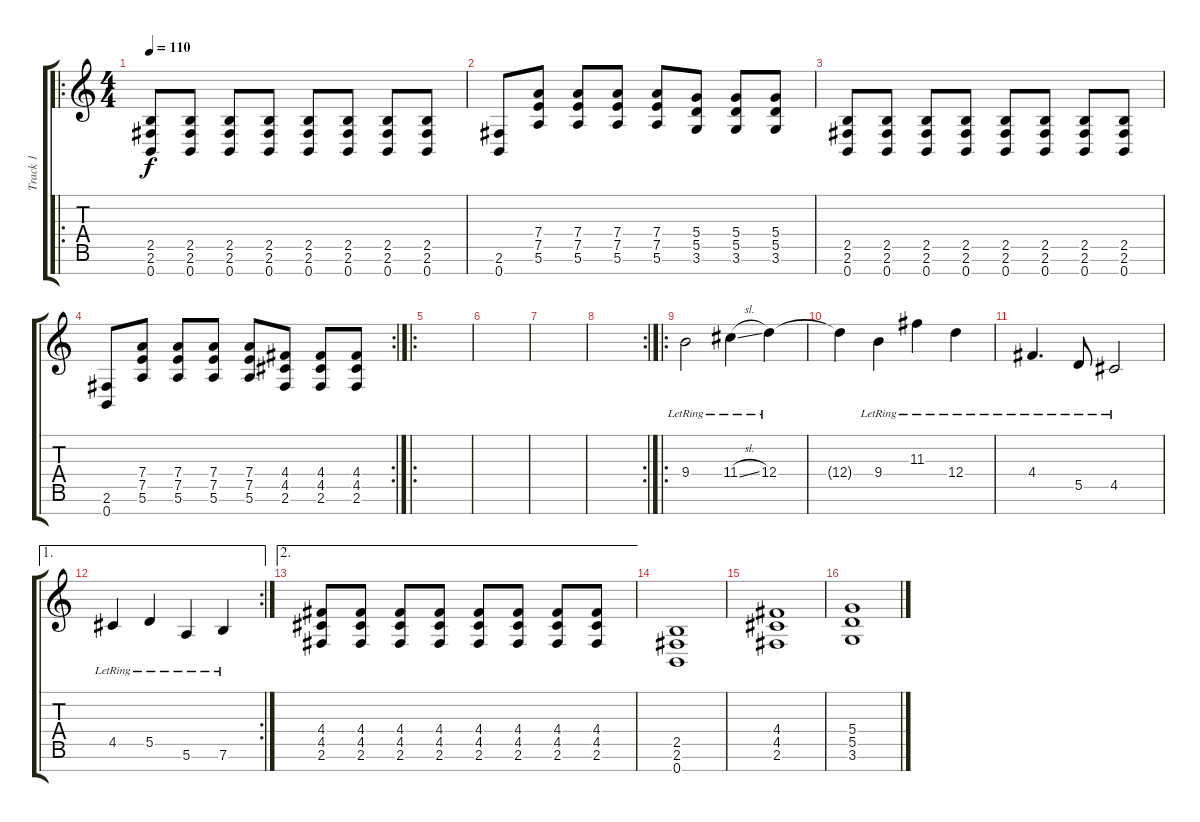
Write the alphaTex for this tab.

\track ("Track 1" "Track 1") {instrument electricguitarjazz}
\staff {score tabs}
\tuning (E4 B3 G3 D3 A2 E2 B1) {hide}
\ro
\ts (4 4)
\tempo 110
\clef g2
\ks c
(2.5 2.6 0.7).8{dy f instrument distortionguitar} (2.5 2.6 0.7).8 (2.5 2.6 0.7).8 (2.5 2.6 0.7).8 (2.5 2.6 0.7).8 (2.5 2.6 0.7).8 (2.5 2.6 0.7).8 (2.5 2.6 0.7).8 |
(2.6 0.7).8 (7.4 7.5 5.6).8 (7.4 7.5 5.6).8 (7.4 7.5 5.6).8 (7.4 7.5 5.6).8 (5.4 5.5 3.6).8 (5.4 5.5 3.6).8 (5.4 5.5 3.6).8 |
(2.5 2.6 0.7).8{instrument distortionguitar} (2.5 2.6 0.7).8 (2.5 2.6 0.7).8 (2.5 2.6 0.7).8 (2.5 2.6 0.7).8 (2.5 2.6 0.7).8 (2.5 2.6 0.7).8 (2.5 2.6 0.7).8 |
\rc 2
(2.6 0.7).8 (7.4 7.5 5.6).8 (7.4 7.5 5.6).8 (7.4 7.5 5.6).8 (7.4 7.5 5.6).8 (4.4 4.5 2.6).8 (4.4 4.5 2.6).8 (4.4 4.5 2.6).8 |
\ro
|
|
|
\rc 2
|
\ro
9.4{lr}.2{instrument electricguitarjazz} 11.4{sl lr}.4 12.4{lr}.4 |
12.4{t}.4 9.4{lr}.4 11.3{lr}.4 12.4{lr}.4 |
4.4{lr}.4{d} 5.5{lr}.8 4.5{lr}.2 |
\ae 1
\rc 2
4.5{lr}.4 5.5{lr}.4 5.6{lr}.4 7.6{lr}.4 |
\ae 2
(4.4 4.5 2.6).8{volume 0 instrument distortionguitar} (4.4 4.5 2.6).8{volume 13} (4.4 4.5 2.6).8 (4.4 4.5 2.6).8 (4.4 4.5 2.6).8 (4.4 4.5 2.6).8 (4.4 4.5 2.6).8 (4.4 4.5 2.6).8 |
(2.5 2.6 0.7).1 |
(4.4 4.5 2.6).1 |
(5.4 5.5 3.6).1
